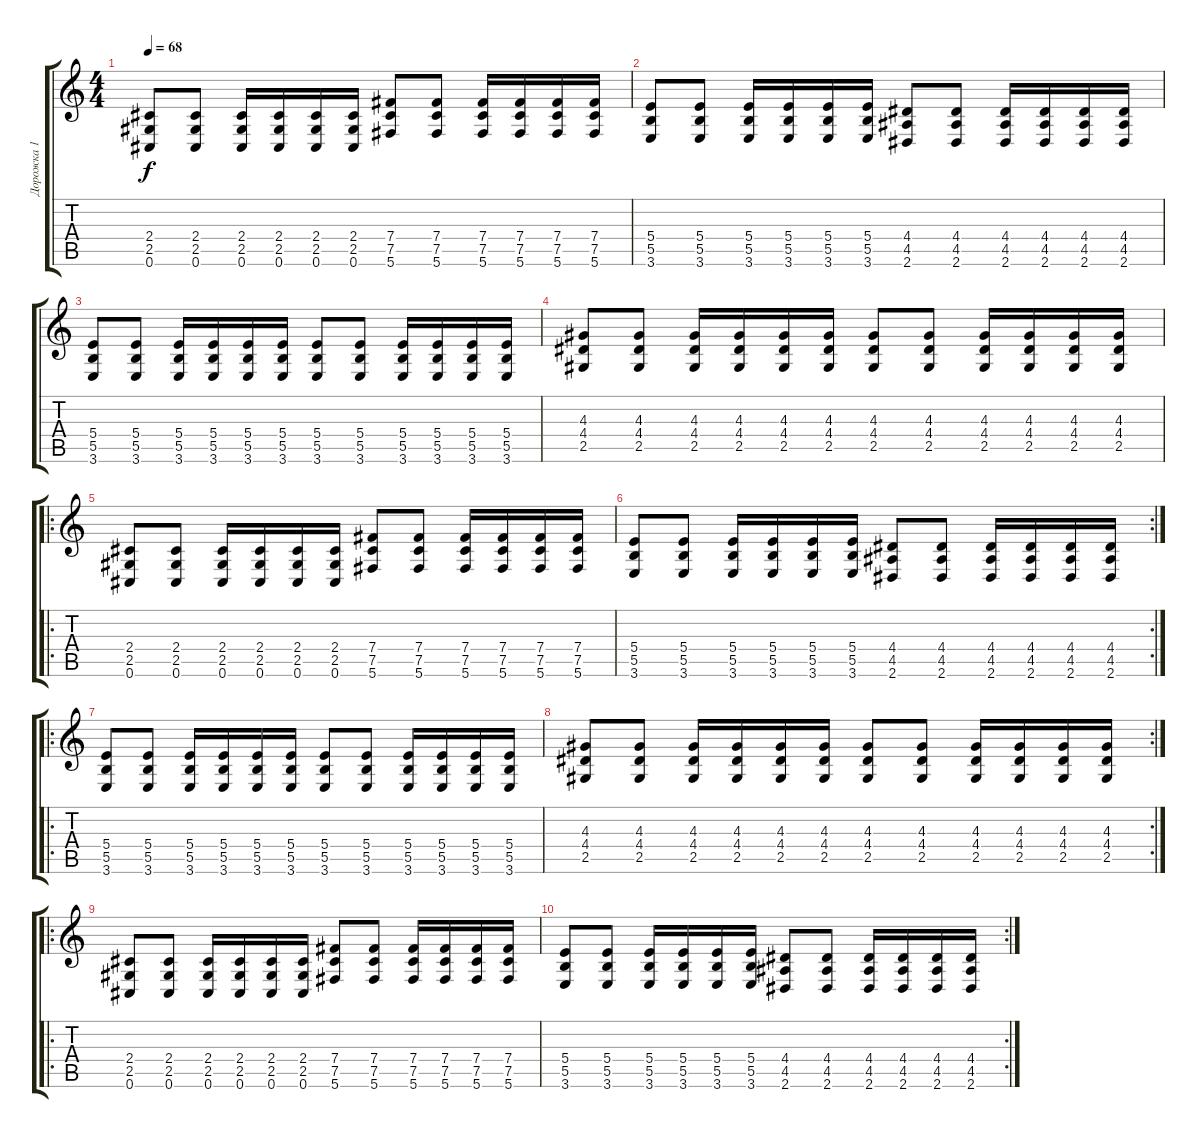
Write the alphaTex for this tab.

\track ("Дорожка 1" "Дорожка 1") {instrument overdrivenguitar}
\staff {score tabs}
\tuning (Db4 Ab3 E3 B2 Gb2 Db2) {hide}
\ts (4 4)
\tempo 68
\clef g2
\ks c
(2.4 2.5 0.6).8{dy f} (2.4 2.5 0.6).8 (2.4 2.5 0.6).16 (2.4 2.5 0.6).16 (2.4 2.5 0.6).16 (2.4 2.5 0.6).16 (7.4 7.5 5.6).8 (7.4 7.5 5.6).8 (7.4 7.5 5.6).16 (7.4 7.5 5.6).16 (7.4 7.5 5.6).16 (7.4 7.5 5.6).16 |
(5.4 5.5 3.6).8 (5.4 5.5 3.6).8 (5.4 5.5 3.6).16 (5.4 5.5 3.6).16 (5.4 5.5 3.6).16 (5.4 5.5 3.6).16 (4.4 4.5 2.6).8 (4.4 4.5 2.6).8 (4.4 4.5 2.6).16 (4.4 4.5 2.6).16 (4.4 4.5 2.6).16 (4.4 4.5 2.6).16 |
(5.4 5.5 3.6).8 (5.4 5.5 3.6).8 (5.4 5.5 3.6).16 (5.4 5.5 3.6).16 (5.4 5.5 3.6).16 (5.4 5.5 3.6).16 (5.4 5.5 3.6).8 (5.4 5.5 3.6).8 (5.4 5.5 3.6).16 (5.4 5.5 3.6).16 (5.4 5.5 3.6).16 (5.4 5.5 3.6).16 |
(4.3 4.4 2.5).8 (4.3 4.4 2.5).8 (4.3 4.4 2.5).16 (4.3 4.4 2.5).16 (4.3 4.4 2.5).16 (4.3 4.4 2.5).16 (4.3 4.4 2.5).8 (4.3 4.4 2.5).8 (4.3 4.4 2.5).16 (4.3 4.4 2.5).16 (4.3 4.4 2.5).16 (4.3 4.4 2.5).16 |
\ro
(2.4 2.5 0.6).8 (2.4 2.5 0.6).8 (2.4 2.5 0.6).16 (2.4 2.5 0.6).16 (2.4 2.5 0.6).16 (2.4 2.5 0.6).16 (7.4 7.5 5.6).8 (7.4 7.5 5.6).8 (7.4 7.5 5.6).16 (7.4 7.5 5.6).16 (7.4 7.5 5.6).16 (7.4 7.5 5.6).16 |
\rc 2
(5.4 5.5 3.6).8 (5.4 5.5 3.6).8 (5.4 5.5 3.6).16 (5.4 5.5 3.6).16 (5.4 5.5 3.6).16 (5.4 5.5 3.6).16 (4.4 4.5 2.6).8 (4.4 4.5 2.6).8 (4.4 4.5 2.6).16 (4.4 4.5 2.6).16 (4.4 4.5 2.6).16 (4.4 4.5 2.6).16 |
\ro
(5.4 5.5 3.6).8 (5.4 5.5 3.6).8 (5.4 5.5 3.6).16 (5.4 5.5 3.6).16 (5.4 5.5 3.6).16 (5.4 5.5 3.6).16 (5.4 5.5 3.6).8 (5.4 5.5 3.6).8 (5.4 5.5 3.6).16 (5.4 5.5 3.6).16 (5.4 5.5 3.6).16 (5.4 5.5 3.6).16 |
\rc 2
(4.3 4.4 2.5).8 (4.3 4.4 2.5).8 (4.3 4.4 2.5).16 (4.3 4.4 2.5).16 (4.3 4.4 2.5).16 (4.3 4.4 2.5).16 (4.3 4.4 2.5).8 (4.3 4.4 2.5).8 (4.3 4.4 2.5).16 (4.3 4.4 2.5).16 (4.3 4.4 2.5).16 (4.3 4.4 2.5).16 |
\ro
(2.4 2.5 0.6).8 (2.4 2.5 0.6).8 (2.4 2.5 0.6).16 (2.4 2.5 0.6).16 (2.4 2.5 0.6).16 (2.4 2.5 0.6).16 (7.4 7.5 5.6).8 (7.4 7.5 5.6).8 (7.4 7.5 5.6).16 (7.4 7.5 5.6).16 (7.4 7.5 5.6).16 (7.4 7.5 5.6).16 |
\rc 2
(5.4 5.5 3.6).8 (5.4 5.5 3.6).8 (5.4 5.5 3.6).16 (5.4 5.5 3.6).16 (5.4 5.5 3.6).16 (5.4 5.5 3.6).16 (4.4 4.5 2.6).8 (4.4 4.5 2.6).8 (4.4 4.5 2.6).16 (4.4 4.5 2.6).16 (4.4 4.5 2.6).16 (4.4 4.5 2.6).16
